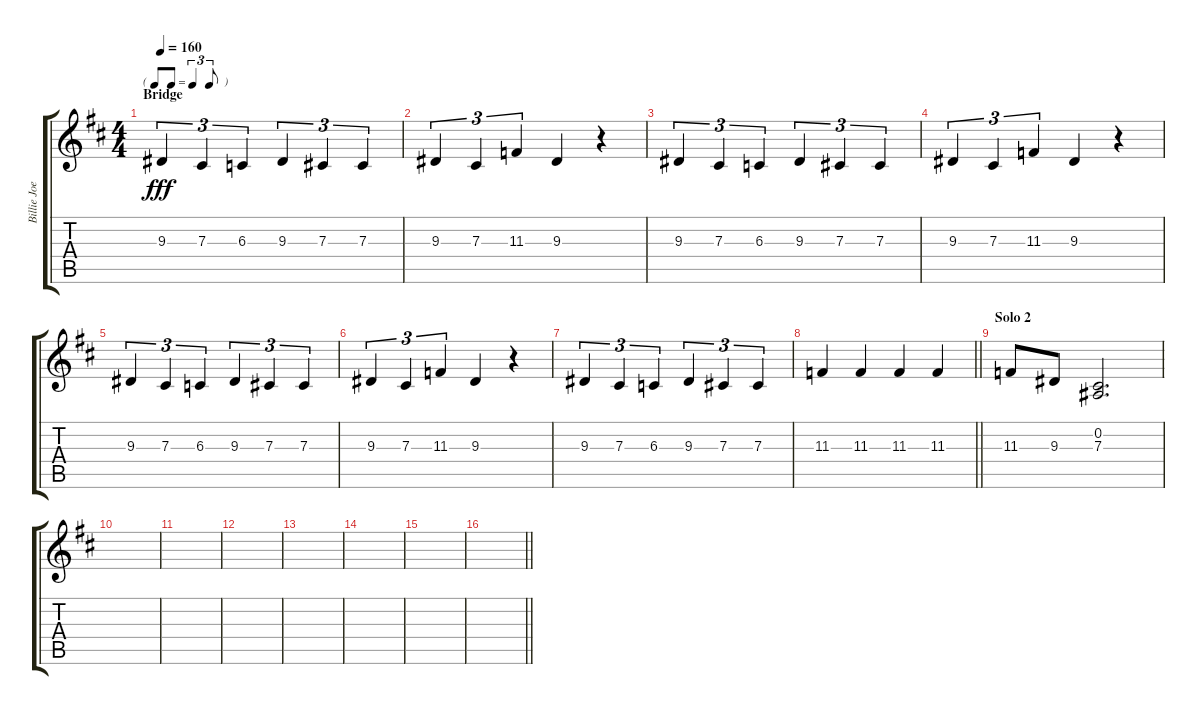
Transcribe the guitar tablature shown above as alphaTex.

\track ("Billie Joe (Vocals)" "Billie Joe") {instrument lead2sawtooth}
\staff {score tabs}
\tuning (Eb4 Bb3 Gb3 Db3 Ab2 Eb2) {hide}
\ts (4 4)
\tf triplet8th
\section ("" "Bridge")
\tempo 160
\clef g2
\ks d
9.3.4{tu (3 2) dy fff} 7.3.4{tu (3 2)} 6.3.4{tu (3 2)} 9.3.4{tu (3 2)} 7.3.4{tu (3 2)} 7.3.4{tu (3 2)} |
9.3.4{tu (3 2)} 7.3.4{tu (3 2)} 11.3.4{tu (3 2)} 9.3.4 r.4 |
9.3.4{tu (3 2)} 7.3.4{tu (3 2)} 6.3.4{tu (3 2)} 9.3.4{tu (3 2)} 7.3.4{tu (3 2)} 7.3.4{tu (3 2)} |
9.3.4{tu (3 2)} 7.3.4{tu (3 2)} 11.3.4{tu (3 2)} 9.3.4 r.4 |
9.3.4{tu (3 2)} 7.3.4{tu (3 2)} 6.3.4{tu (3 2)} 9.3.4{tu (3 2)} 7.3.4{tu (3 2)} 7.3.4{tu (3 2)} |
9.3.4{tu (3 2)} 7.3.4{tu (3 2)} 11.3.4{tu (3 2)} 9.3.4 r.4 |
9.3.4{tu (3 2)} 7.3.4{tu (3 2)} 6.3.4{tu (3 2)} 9.3.4{tu (3 2)} 7.3.4{tu (3 2)} 7.3.4{tu (3 2)} |
\barLineRight lightlight
11.3.4 11.3.4 11.3.4 11.3.4 |
\section ("" "Solo 2")
11.3.8 9.3.8 (0.2 7.3).2{d} |
|
|
|
|
|
|
\barLineRight lightlight
